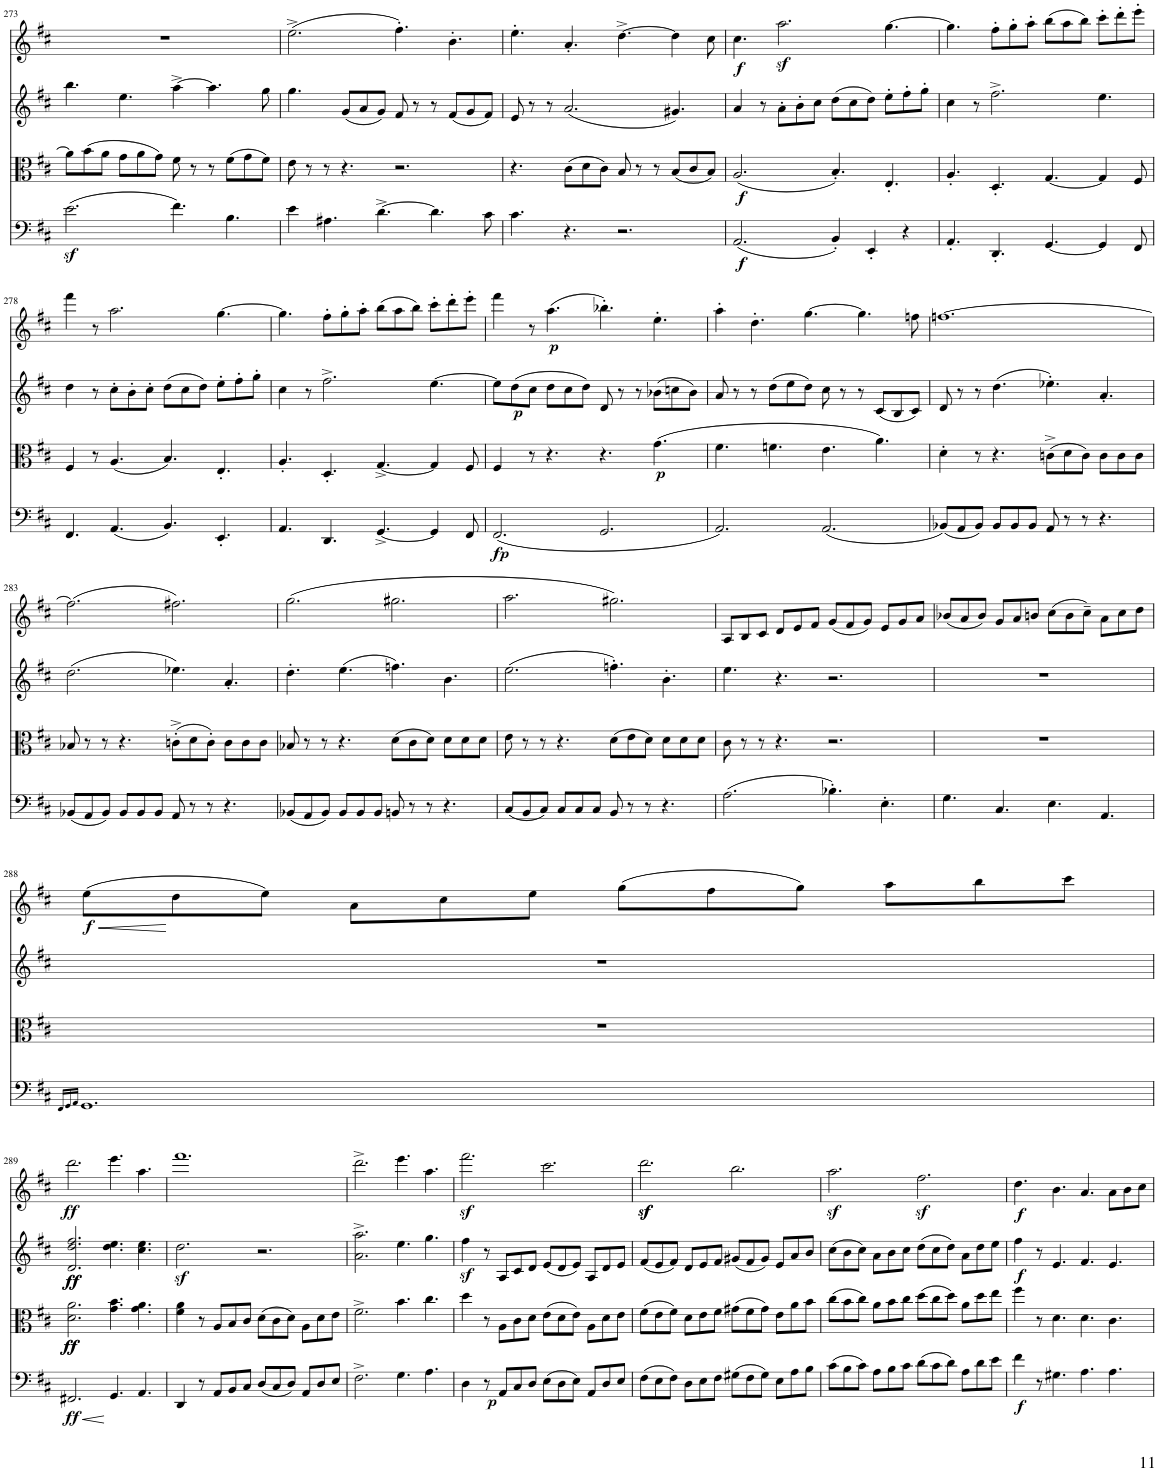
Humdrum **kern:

**kern	**dynam	**kern	**dynam	**kern	**dynam	**kern	**dynam
*part4	*part4	*part3	*part3	*part2	*part2	*part1	*part1
*staff4	*staff4	*staff3	*staff3	*staff2	*staff2	*staff1	*staff1
*I"Piano	*	*I"Piano	*	*I"Piano	*	*I"Piano	*
*I'Pno	*	*I'Pno	*	*I'Pno	*	*I'Pno	*
!!LO:PB:g=z
*clefF4	*	*clefC3	*	*clefG2	*	*clefG2	*
*k[f#c#]	*	*k[f#c#]	*	*k[f#c#]	*	*k[f#c#]	*
*M12/8	*	*M12/8	*	*M12/8	*	*M12/8	*
=273	=273	=273	=273	=273	=273	=273	=273
(2.ez<\	.	8a\L]	.	4.bb\	.	1.r	.
.	.	(8b\	.	.	.	.	.
.	.	8a\J	.	.	.	.	.
.	.	8g\L	.	4.ee\	.	.	.
.	.	8a\	.	.	.	.	.
.	.	8g\J)	.	.	.	.	.
4.f#\)	.	8f#\	.	[4aa^\	.	.	.
.	.	8r	.	.	.	.	.
.	.	8r	.	4.aa\]	.	.	.
4.B\	.	(8f#\L	.	.	.	.	.
.	.	8g\	.	.	.	.	.
.	.	8f#\J)	.	8gg\	.	.	.
=274	=274	=274	=274	=274	=274	=274	=274
4e\	.	8e\	.	4.gg\	.	(2.ee^\	.
.	.	8r	.	.	.	.	.
4.A#X\	.	8r	.	.	.	.	.
.	.	4.r	.	(8g/L	.	.	.
.	.	.	.	8a/	.	.	.
[4.d^\	.	.	.	8g/J)	.	.	.
.	.	2.r	.	8f#/	.	4.ff#'\)	.
.	.	.	.	8r	.	.	.
4.d\]	.	.	.	8r	.	.	.
.	.	.	.	(8f#/L	.	4.b'\	.
.	.	.	.	8g/	.	.	.
8c#\	.	.	.	8f#/J)	.	.	.
=275	=275	=275	=275	=275	=275	=275	=275
4.c#\	.	4.r	.	8e/	.	4.ee'\	.
.	.	.	.	8r	.	.	.
.	.	.	.	8r	.	.	.
4.r	.	(8c#\L	.	(2.a/	.	4.a'/	.
.	.	8d\	.	.	.	.	.
.	.	8c#\J)	.	.	.	.	.
2.r	.	8B/	.	.	.	[4.dd^\	.
.	.	8r	.	.	.	.	.
.	.	8r	.	.	.	.	.
.	.	(8B/L	.	4.g#X/)	.	4dd\]	.
.	.	8c#/	.	.	.	.	.
.	.	8B/J)	.	.	.	8cc#\	.
=276	=276	=276	=276	=276	=276	=276	=276
!	!LO:DY:b	!	!LO:DY:b	!	!	!	!LO:DY:b
(2.AA/	f	(2.A/	f	4a/	.	4.cc#\	f
.	.	.	.	8r	.	.	.
.	.	.	.	8a'\L	.	2.aaz<\	.
.	.	.	.	8b'\	.	.	.
.	.	.	.	8cc#\J	.	.	.
4BB'/)	.	4.B'/)	.	(8dd\L	.	.	.
.	.	.	.	8cc#\	.	.	.
4EE'/	.	.	.	8dd\J)	.	.	.
.	.	4.E'/	.	8ee'\L	.	[4.gg\	.
4r	.	.	.	8ff#'\	.	.	.
.	.	.	.	8gg'\J	.	.	.
=277	=277	=277	=277	=277	=277	=277	=277
4.AA'/	.	4.A'/	.	4cc#\	.	4.gg\]	.
.	.	.	.	8r	.	.	.
4.DD'/	.	4.D'/	.	2.ff#^\	.	8ff#'\L	.
.	.	.	.	.	.	8gg'\	.
.	.	.	.	.	.	8aa'\J	.
[4.GG/	.	[4.G/	.	.	.	(8bb\L	.
.	.	.	.	.	.	8aa\	.
.	.	.	.	.	.	8bb\J)	.
4GG/]	.	4G/]	.	4.ee\	.	8ccc#'\L	.
.	.	.	.	.	.	8ddd'\	.
8FF#/	.	8F#/	.	.	.	8eee'\J	.
!!LO:LB:g=z
=278	=278	=278	=278	=278	=278	=278	=278
4.FF#/	.	4F#/	.	4dd\	.	4fff#\	.
.	.	8r	.	8r	.	8r	.
(4.AA/	.	(4.A/	.	8cc#'\L	.	2.aa\	.
.	.	.	.	8b'\	.	.	.
.	.	.	.	8cc#'\J	.	.	.
4.BB/)	.	4.B/)	.	(8dd\L	.	.	.
.	.	.	.	8cc#\	.	.	.
.	.	.	.	8dd\J)	.	.	.
4.EE'/	.	4.E'/	.	8ee'\L	.	[4.gg\	.
.	.	.	.	8ff#'\	.	.	.
.	.	.	.	8gg'\J	.	.	.
=279	=279	=279	=279	=279	=279	=279	=279
4.AA/	.	4.A'/	.	4cc#\	.	4.gg\]	.
.	.	.	.	8r	.	.	.
4.DD/	.	4.D'/	.	2.ff#^\	.	8ff#'\L	.
.	.	.	.	.	.	8gg'\	.
.	.	.	.	.	.	8aa'\J	.
[4.GG^/	.	[4.G^/	.	.	.	(8bb\L	.
.	.	.	.	.	.	8aa\	.
.	.	.	.	.	.	8bb\J)	.
4GG/]	.	4G/]	.	[4.ee\	.	8ccc#'\L	.
.	.	.	.	.	.	8ddd'\	.
8FF#/	.	8F#/	.	.	.	8eee'\J	.
=280	=280	=280	=280	=280	=280	=280	=280
!	!LO:DY:b	!	!	!	!	!	!
(2.FF#/	fp	4F#/	.	8ee\L]	.	4fff#\	.
!	!	!	!	!	!LO:DY:b	!	!
.	.	.	.	(8dd\	p	.	.
.	.	8r	.	8cc#\J	.	8r	.
!	!	!	!	!	!	!	!LO:DY:b
.	.	4.r	.	8dd\L	.	(4.aa\	p
.	.	.	.	8cc#\	.	.	.
.	.	.	.	8dd\J)	.	.	.
2.GG/	.	4.r	.	8d/	.	4.bb-X'\)	.
.	.	.	.	8r	.	.	.
.	.	.	.	8r	.	.	.
!	!	!	!LO:DY:b	!	!	!	!
.	.	(4.g\	p	(8b-X\L	.	4.ee'\	.
.	.	.	.	8ccn\	.	.	.
.	.	.	.	8b-\J)	.	.	.
=281	=281	=281	=281	=281	=281	=281	=281
2.AA/)	.	4.f#\	.	8a/	.	4aa'\	.
.	.	.	.	8r	.	.	.
.	.	.	.	8r	.	4.dd'\	.
.	.	4.fn\	.	(8dd\L	.	.	.
.	.	.	.	8ee\	.	.	.
.	.	.	.	8dd\J)	.	[4.gg\	.
(2.AA/	.	4.e\	.	8cc#\	.	.	.
.	.	.	.	8r	.	.	.
.	.	.	.	8r	.	4.gg\]	.
.	.	4.a\)	.	(8c#/L	.	.	.
.	.	.	.	8B/	.	.	.
.	.	.	.	8c#/J)	.	8ffn\	.
=282	=282	=282	=282	=282	=282	=282	=282
(8BB-X/L)	.	4d'\	.	8d/	.	[1.ffn	.
8AA/	.	.	.	8r	.	.	.
8BB-/J)	.	8r	.	8r	.	.	.
8BB-/L	.	4.r	.	(4.dd\	.	.	.
8BB-/	.	.	.	.	.	.	.
8BB-/J	.	.	.	.	.	.	.
8AA/	.	(8cn^\L	.	4.ee-X'\)	.	.	.
8r	.	8d\	.	.	.	.	.
8r	.	8c\J)	.	.	.	.	.
4.r	.	8c\L	.	4.a'/	.	.	.
.	.	8c\	.	.	.	.	.
.	.	8c\J	.	.	.	.	.
!!LO:LB:g=z
=283	=283	=283	=283	=283	=283	=283	=283
(8BB-X/L	.	8B-X/	.	(2.dd\	.	(2.ff\]	.
8AA/	.	8r	.	.	.	.	.
8BB-/J)	.	8r	.	.	.	.	.
8BB-/L	.	4.r	.	.	.	.	.
8BB-/	.	.	.	.	.	.	.
8BB-/J	.	.	.	.	.	.	.
8AA/	.	(8cn'^\L	.	4.ee-X\)	.	2.ff#X\)	.
8r	.	8d\	.	.	.	.	.
8r	.	8c'\J)	.	.	.	.	.
4.r	.	8c\L	.	4.a'/	.	.	.
.	.	8c\	.	.	.	.	.
.	.	8c\J	.	.	.	.	.
=284	=284	=284	=284	=284	=284	=284	=284
(8BB-X/L	.	8B-X/	.	4.dd'\	.	(2.gg\	.
8AA/	.	8r	.	.	.	.	.
8BB-/J)	.	8r	.	.	.	.	.
8BB-/L	.	4.r	.	(4.ee\	.	.	.
8BB-/	.	.	.	.	.	.	.
8BB-/J	.	.	.	.	.	.	.
8BBn/	.	(8d\L	.	4.ffn\)	.	2.gg#X\	.
8r	.	8c#\	.	.	.	.	.
8r	.	8d\J)	.	.	.	.	.
4.r	.	8d\L	.	4.b\	.	.	.
.	.	8d\	.	.	.	.	.
.	.	8d\J	.	.	.	.	.
=285	=285	=285	=285	=285	=285	=285	=285
(8C#/L	.	8e\	.	(2.ee\	.	2.aa\	.
8BB/	.	8r	.	.	.	.	.
8C#/J)	.	8r	.	.	.	.	.
8C#/L	.	4.r	.	.	.	.	.
8C#/	.	.	.	.	.	.	.
8C#/J	.	.	.	.	.	.	.
8BB/	.	(8d\L	.	4.ffn'\)	.	2.gg#X\)	.
8r	.	8e\	.	.	.	.	.
8r	.	8d\J)	.	.	.	.	.
4.r	.	8d\L	.	4.b'\	.	.	.
.	.	8d\	.	.	.	.	.
.	.	8d\J	.	.	.	.	.
=286	=286	=286	=286	=286	=286	=286	=286
(2.A\	.	8c#\	.	4.ee\	.	8A/L	.
.	.	8r	.	.	.	8B/	.
.	.	8r	.	.	.	8c#/J	.
.	.	4.r	.	4.r	.	8d/L	.
.	.	.	.	.	.	8e/	.
.	.	.	.	.	.	8f#/J	.
4.B-X'\)	.	2.r	.	2.r	.	(8g/L	.
.	.	.	.	.	.	8f#/	.
.	.	.	.	.	.	8g/J)	.
4.E'\	.	.	.	.	.	8e/L	.
.	.	.	.	.	.	8g/	.
.	.	.	.	.	.	8a/J	.
=287	=287	=287	=287	=287	=287	=287	=287
4.G\	.	1.r	.	1.r	.	(8b-X/L	.
.	.	.	.	.	.	8a/	.
.	.	.	.	.	.	8b-/J)	.
4.C#/	.	.	.	.	.	8g/L	.
.	.	.	.	.	.	8a/	.
.	.	.	.	.	.	8bn/J	.
4.E\	.	.	.	.	.	(8cc#\L	.
.	.	.	.	.	.	8b\	.
.	.	.	.	.	.	8cc#~\J)	.
4.AA/	.	.	.	.	.	8a\L	.
.	.	.	.	.	.	8cc#\	.
.	.	.	.	.	.	8dd\J	.
!!LO:LB:g=z
=288	=288	=288	=288	=288	=288	=288	=288
16qFF#/LL	.	.	.	.	.	.	.
16qGG/	.	.	.	.	.	.	.
16qAA/JJ	.	.	.	.	.	.	.
!	!	!	!	!	!	!	!LO:DY:b
1.GG	.	1.r	.	1.r	.	(8ee\L	f
.	.	.	.	.	.	8dd\	.
.	.	.	.	.	.	8ee\J)	.
.	.	.	.	.	.	8a\L	.
.	.	.	.	.	.	8cc#\	.
.	.	.	.	.	.	8ee\J	.
.	.	.	.	.	.	(8gg\L	.
.	.	.	.	.	.	8ff#\	.
.	.	.	.	.	.	8gg\J)	.
.	.	.	.	.	.	8aa\L	.
.	.	.	.	.	.	8bb\	.
.	.	.	.	.	.	8ccc#\J	.
!!LO:LB:g=z
=289	=289	=289	=289	=289	=289	=289	=289
!	!LO:DY:b	!	!LO:DY:b	!	!	!	!
!	!	!	!LO:DY:n=1:b	!	!LO:DY:b	!	!
!	!	!	!	!	!LO:DY:n=1:b	!	!LO:DY:b
2.FF#X/	ff	2.d\ 2.a\	ff ff	2.d/ 2.dd/ 2.ff#/	ff ff	2.ddd\	ff
4.GG/	.	4.g\ 4.b\	.	4.dd\ 4.ee\	.	4.eee\	.
4.AA/	.	4.g\ 4.a\	.	4.cc#\ 4.ee\	.	4.aa\	.
=290	=290	=290	=290	=290	=290	=290	=290
4DD/	.	4f#\ 4a\	.	2.ddz<\	.	1.fff#	.
8r	.	8r	.	.	.	.	.
8AA/L	.	8A/L	.	.	.	.	.
8BB/	.	8B/	.	.	.	.	.
8C#/J	.	8c#/J	.	.	.	.	.
(8D/L	.	(8d\L	.	2.r	.	.	.
8C#/	.	8c#\	.	.	.	.	.
8D/J)	.	8d\J)	.	.	.	.	.
8AA/L	.	8A\L	.	.	.	.	.
8D/	.	8d\	.	.	.	.	.
8E/J	.	8e\J	.	.	.	.	.
=291	=291	=291	=291	=291	=291	=291	=291
2.F#^\	.	2.f#^\	.	2.a\^ 2.aa\^	.	2.ddd^\	.
4.G\	.	4.b\	.	4.ee\	.	4.eee\	.
4.A\	.	4.cc#\	.	4.gg\	.	4.aa\	.
=292	=292	=292	=292	=292	=292	=292	=292
4D\	.	4dd\	.	4ff#z<\	.	2.fff#z<\	.
!	!LO:DY:b	!	!	!	!	!	!
8r	p	8r	.	8r	.	.	.
8AA/L	.	8A\L	.	8A/L	.	.	.
8C#/	.	8c#\	.	8c#/	.	.	.
8D/J	.	8d\J	.	8d/J	.	.	.
(8E\L	.	(8e\L	.	(8e/L	.	2.ccc#\	.
8D\	.	8d\	.	8d/	.	.	.
8E\J)	.	8e\J)	.	8e/J)	.	.	.
8AA/L	.	8A\L	.	8A/L	.	.	.
8D/	.	8d\	.	8d/	.	.	.
8E/J	.	8e\J	.	8e/J	.	.	.
=293	=293	=293	=293	=293	=293	=293	=293
(8F#\L	.	(8f#\L	.	(8f#/L	.	2.dddz<\	.
8E\	.	8e\	.	8e/	.	.	.
8F#\J)	.	8f#\J)	.	8f#/J)	.	.	.
8D\L	.	8d\L	.	8d/L	.	.	.
8E\	.	8e\	.	8e/	.	.	.
8F#\J	.	8f#\J	.	8f#/J	.	.	.
(8G#X\L	.	(8g#X\L	.	(8g#X/L	.	2.bb\	.
8F#\	.	8f#\	.	8f#/	.	.	.
8G#\J)	.	8g#\J)	.	8g#/J)	.	.	.
8E\L	.	8e\L	.	8e/L	.	.	.
8A\	.	8a\	.	8a/	.	.	.
8B\J	.	8b\J	.	8b/J	.	.	.
=294	=294	=294	=294	=294	=294	=294	=294
(8c#\L	.	(8cc#\L	.	(8cc#\L	.	2.aaz<\	.
8B\	.	8b\	.	8b\	.	.	.
8c#\J)	.	8cc#\J)	.	8cc#\J)	.	.	.
8A\L	.	8a\L	.	8a\L	.	.	.
8B\	.	8b\	.	8b\	.	.	.
8c#\J	.	8cc#\J	.	8cc#\J	.	.	.
(8d\L	.	(8dd\L	.	(8dd\L	.	2.ff#z<\	.
8c#\	.	8cc#\	.	8cc#\	.	.	.
8d\J)	.	8dd\J)	.	8dd\J)	.	.	.
8A\L	.	8a\L	.	8a\L	.	.	.
8d\	.	8dd\	.	8dd\	.	.	.
8e\J	.	8ee\J	.	8ee\J	.	.	.
=295	=295	=295	=295	=295	=295	=295	=295
!	!LO:DY:b	!	!	!	!LO:DY:b	!	!LO:DY:b
4f#\	f	4ff#\	.	4ff#\	f	4.dd\	f
8r	.	8r	.	8r	.	.	.
4.G#X\	.	4.d\	.	4.e/	.	4.b\	.
4.A\	.	4.d\	.	4.f#/	.	4.a/	.
4.A\	.	4.c#\	.	4.e/	.	8a\L	.
.	.	.	.	.	.	8b\	.
.	.	.	.	.	.	8cc#\J	.
=	=	=	=	=	=	=	=
*-	*-	*-	*-	*-	*-	*-	*-
